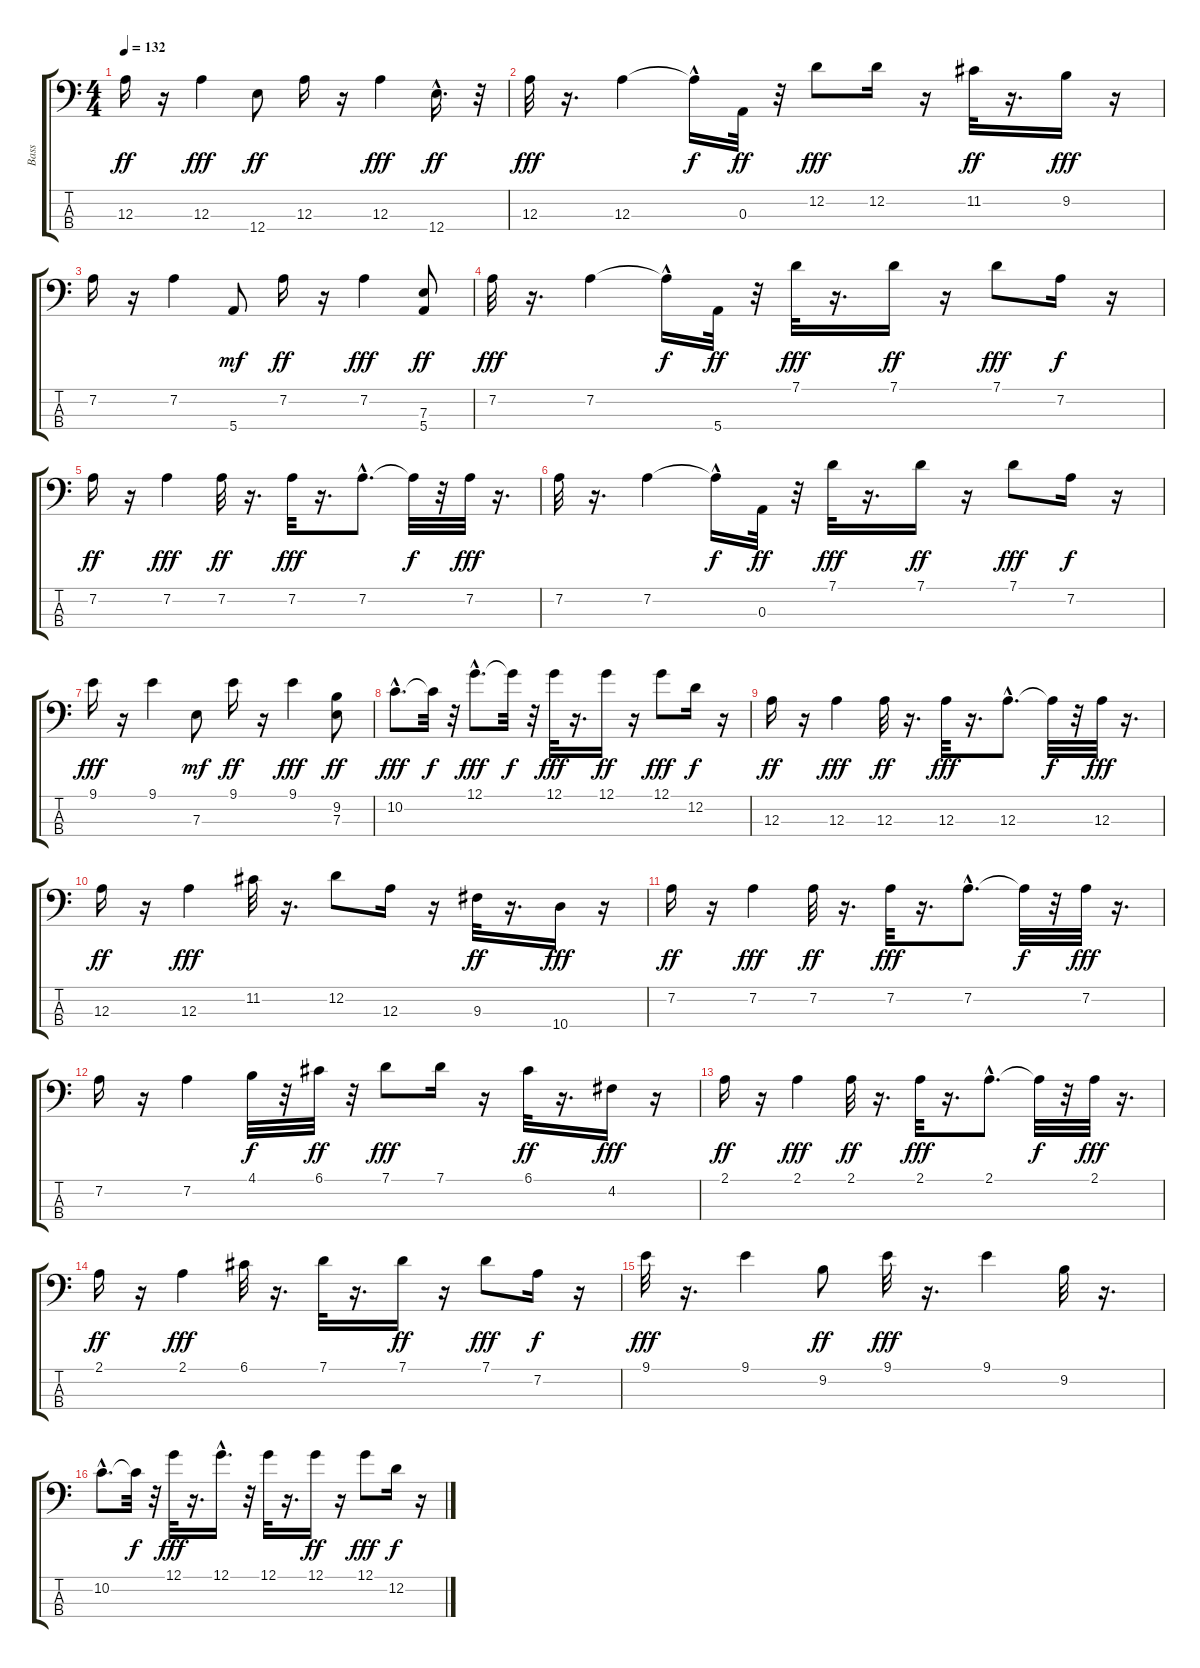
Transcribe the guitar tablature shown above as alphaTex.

\track ("Bass" "Bass") {instrument electricbassfinger}
\staff {score tabs}
\tuning (G2 D2 A1 E1) {hide}
\ts (4 4)
\tempo 132
\clef f4
\ks c
12.3.16{dy ff} r.16 12.3.4{dy fff} 12.4.8{dy ff} 12.3.16 r.16 12.3.4{dy fff} 12.4{hac}.16{d dy ff} r.32 |
12.3.32{dy fff} r.16{d} 12.3.4 12.3{hac t}.16{dy f} 0.3.32{dy ff} r.32 12.2.8{dy fff} 12.2.16 r.16 11.2.32{dy ff} r.16{d} 9.2.16{dy fff} r.16 |
7.2.16 r.16 7.2.4 5.4.8{dy mf} 7.2.16{dy ff} r.16 7.2.4{dy fff} (7.3 5.4).8{dy ff} |
7.2.32{dy fff} r.16{d} 7.2.4 7.2{hac t}.16{dy f} 5.4.32{dy ff} r.32 7.1.32{dy fff} r.16{d} 7.1.16{dy ff} r.16 7.1.8{dy fff} 7.2.16{dy f} r.16 |
7.2.16{dy ff} r.16 7.2.4{dy fff} 7.2.32{dy ff} r.16{d} 7.2.32{dy fff} r.16{d} 7.2{hac}.8{d} 7.2{t}.32{dy f} r.32 7.2.32{dy fff} r.16{d} |
7.2.32 r.16{d} 7.2.4 7.2{hac t}.16{dy f} 0.3.32{dy ff} r.32 7.1.32{dy fff} r.16{d} 7.1.16{dy ff} r.16 7.1.8{dy fff} 7.2.16{dy f} r.16 |
9.1.16{dy fff} r.16 9.1.4 7.3.8{dy mf} 9.1.16{dy ff} r.16 9.1.4{dy fff} (9.2 7.3).8{dy ff} |
10.2{hac}.8{d dy fff} 10.2{t}.32{dy f} r.32 12.1{hac}.8{d dy fff} 12.1{t}.32{dy f} r.32 12.1.32{dy fff} r.16{d} 12.1.16{dy ff} r.16 12.1.8{dy fff} 12.2.16{dy f} r.16 |
12.3.16{dy ff} r.16 12.3.4{dy fff} 12.3.32{dy ff} r.16{d} 12.3.32{dy fff} r.16{d} 12.3{hac}.8{d} 12.3{t}.32{dy f} r.32 12.3.32{dy fff} r.16{d} |
12.3.16{dy ff} r.16 12.3.4{dy fff} 11.2.32 r.16{d} 12.2.8 12.3.16 r.16 9.3.32{dy ff} r.16{d} 10.4.16{dy fff} r.16 |
7.2.16{dy ff} r.16 7.2.4{dy fff} 7.2.32{dy ff} r.16{d} 7.2.32{dy fff} r.16{d} 7.2{hac}.8{d} 7.2{t}.32{dy f} r.32 7.2.32{dy fff} r.16{d} |
7.2.16 r.16 7.2.4 4.1.32{dy f} r.32 6.1.32{dy ff} r.32 7.1.8{dy fff} 7.1.16 r.16 6.1.32{dy ff} r.16{d} 4.2.16{dy fff} r.16 |
2.1.16{dy ff} r.16 2.1.4{dy fff} 2.1.32{dy ff} r.16{d} 2.1.32{dy fff} r.16{d} 2.1{hac}.8{d} 2.1{t}.32{dy f} r.32 2.1.32{dy fff} r.16{d} |
2.1.16{dy ff} r.16 2.1.4{dy fff} 6.1.32 r.16{d} 7.1.32 r.16{d} 7.1.16{dy ff} r.16 7.1.8{dy fff} 7.2.16{dy f} r.16 |
9.1.32{dy fff} r.16{d} 9.1.4 9.2.8{dy ff} 9.1.32{dy fff} r.16{d} 9.1.4 9.2.32 r.16{d} |
10.2{hac}.8{d} 10.2{t}.32{dy f} r.32 12.1.32{dy fff} r.16{d} 12.1{hac}.16{d} r.32 12.1.32 r.16{d} 12.1.16{dy ff} r.16 12.1.8{dy fff} 12.2.16{dy f} r.16
